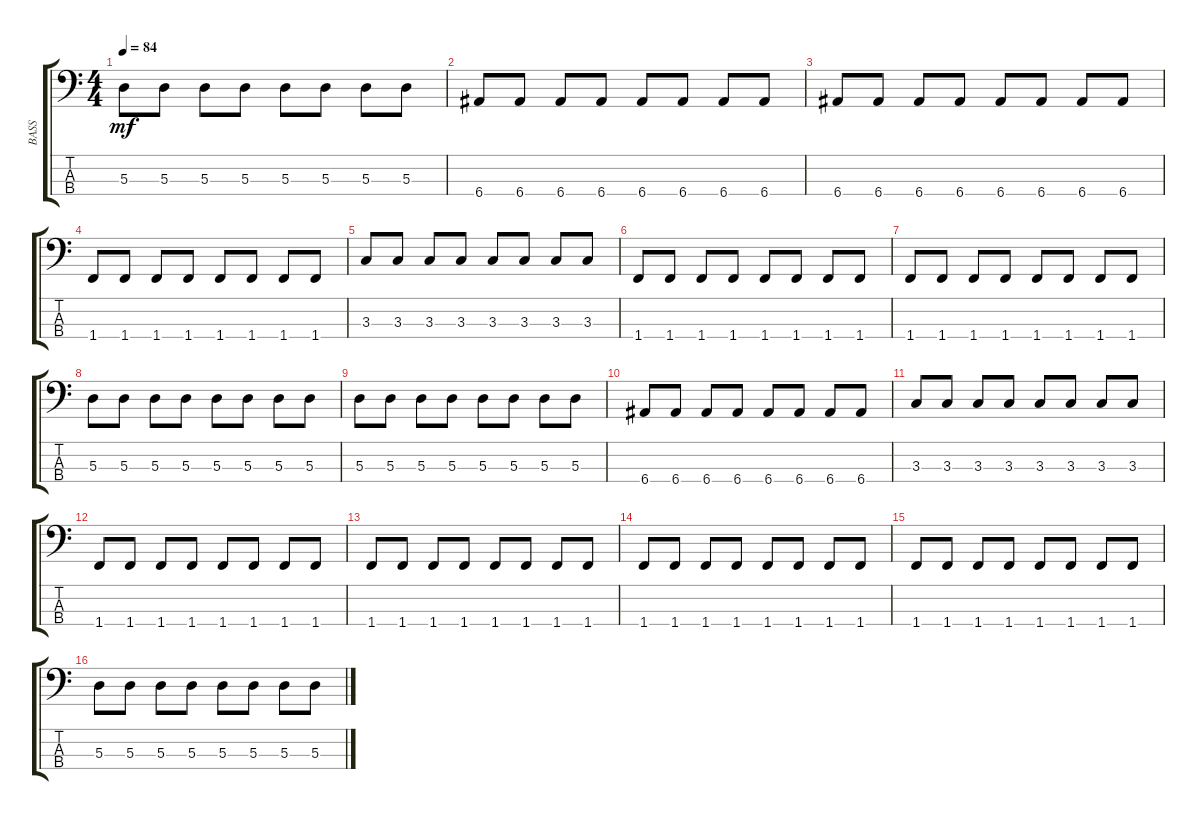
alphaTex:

\track ("BASS" "BASS") {instrument electricbassfinger}
\staff {score tabs}
\tuning (G2 D2 A1 E1) {hide}
\ts (4 4)
\tempo 84
\clef f4
\ks c
5.3.8{dy mf} 5.3.8 5.3.8 5.3.8 5.3.8 5.3.8 5.3.8 5.3.8 |
6.4.8 6.4.8 6.4.8 6.4.8 6.4.8 6.4.8 6.4.8 6.4.8 |
6.4.8 6.4.8 6.4.8 6.4.8 6.4.8 6.4.8 6.4.8 6.4.8 |
1.4.8 1.4.8 1.4.8 1.4.8 1.4.8 1.4.8 1.4.8 1.4.8 |
3.3.8 3.3.8 3.3.8 3.3.8 3.3.8 3.3.8 3.3.8 3.3.8 |
1.4.8 1.4.8 1.4.8 1.4.8 1.4.8 1.4.8 1.4.8 1.4.8 |
1.4.8 1.4.8 1.4.8 1.4.8 1.4.8 1.4.8 1.4.8 1.4.8 |
5.3.8 5.3.8 5.3.8 5.3.8 5.3.8 5.3.8 5.3.8 5.3.8 |
5.3.8 5.3.8 5.3.8 5.3.8 5.3.8 5.3.8 5.3.8 5.3.8 |
6.4.8 6.4.8 6.4.8 6.4.8 6.4.8 6.4.8 6.4.8 6.4.8 |
3.3.8 3.3.8 3.3.8 3.3.8 3.3.8 3.3.8 3.3.8 3.3.8 |
1.4.8 1.4.8 1.4.8 1.4.8 1.4.8 1.4.8 1.4.8 1.4.8 |
1.4.8 1.4.8 1.4.8 1.4.8 1.4.8 1.4.8 1.4.8 1.4.8 |
1.4.8 1.4.8 1.4.8 1.4.8 1.4.8 1.4.8 1.4.8 1.4.8 |
1.4.8 1.4.8 1.4.8 1.4.8 1.4.8 1.4.8 1.4.8 1.4.8 |
5.3.8 5.3.8 5.3.8 5.3.8 5.3.8 5.3.8 5.3.8 5.3.8
